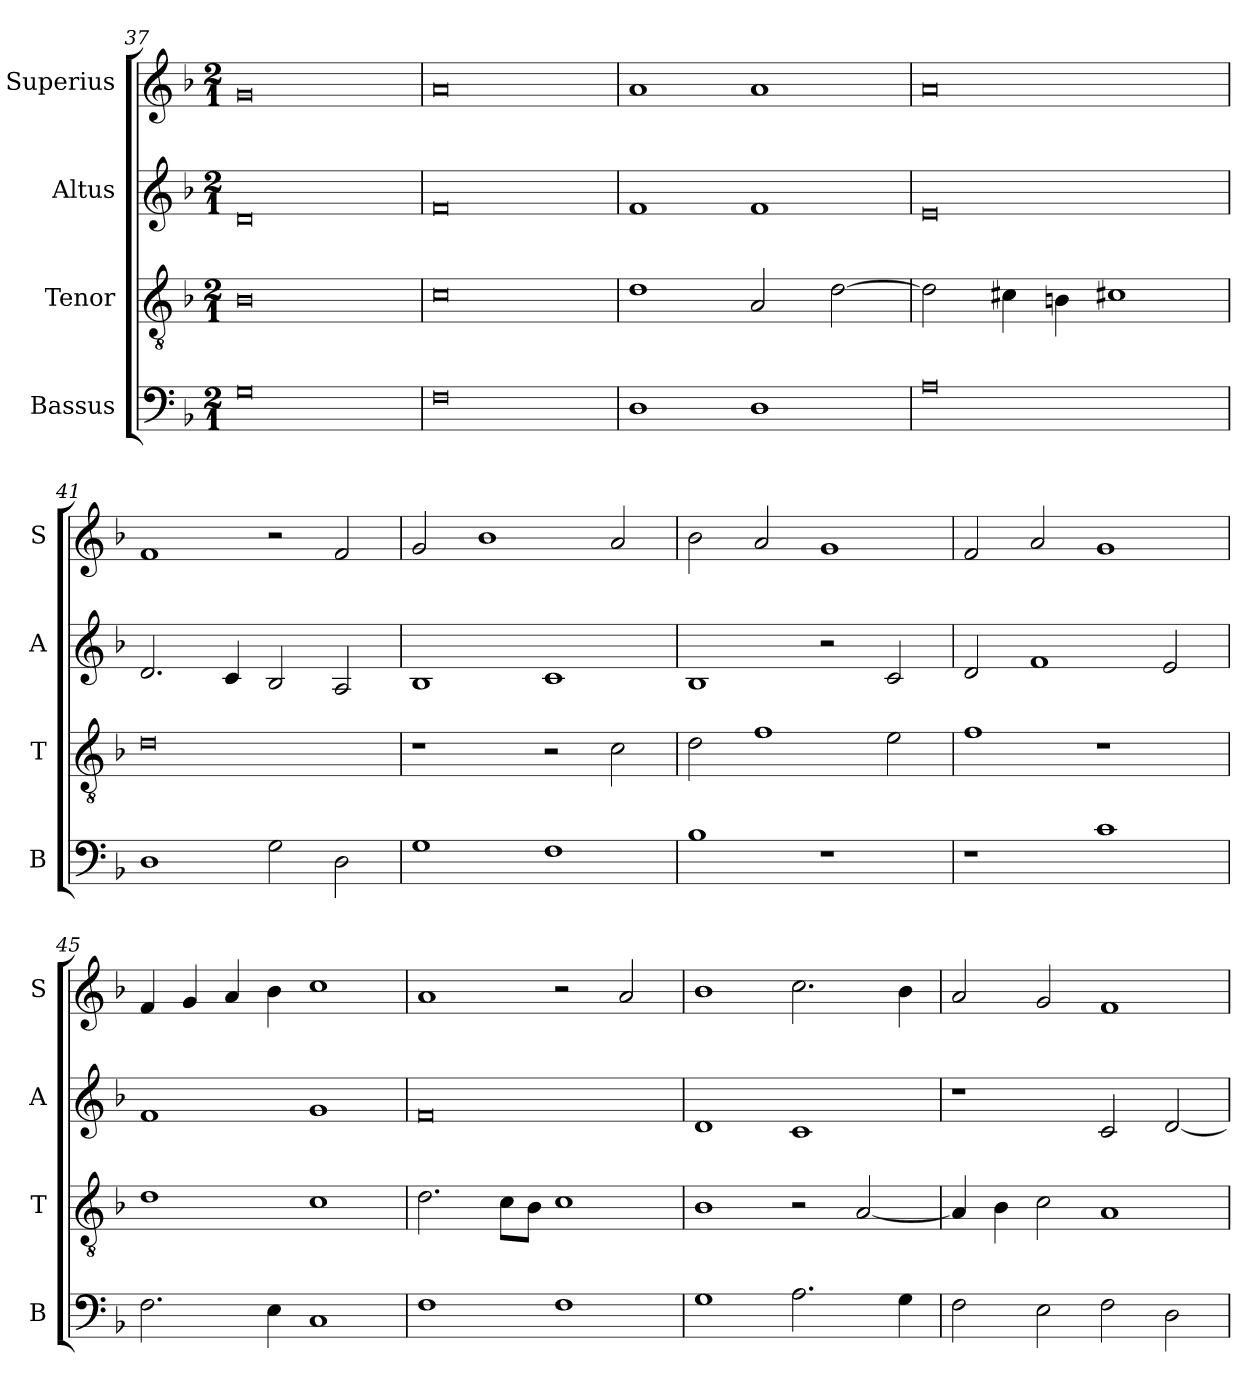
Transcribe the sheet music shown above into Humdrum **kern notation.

**kern	**kern	**kern	**kern
*part4	*part3	*part2	*part1
*staff4	*staff3	*staff2	*staff1
*I"Bassus	*I"Tenor	*I"Altus	*I"Superius
*I'B	*I'T	*I'A	*I'S
*clefF4	*clefGv2	*clefG2	*clefG2
*k[b-]	*k[b-]	*k[b-]	*k[b-]
*F:	*F:	*F:	*F:
*M2/1	*M2/1	*M2/1	*M2/1
=37	=37	=37	=37
0G	0B-	0d	0g
=38	=38	=38	=38
0F	0c	0f	0a
=39	=39	=39	=39
1D	1d	1f	1a
1D	2A	1f	1a
.	[2d	.	.
=40	=40	=40	=40
0A	2d]	0e	0a
.	4c#X	.	.
.	4Bn	.	.
.	1c#X	.	.
=41	=41	=41	=41
1D	0d	2.d	1f
.	.	4c	.
2G	.	2B-	2r
2D	.	2A	2f
=42	=42	=42	=42
1G	1r	1B-	2g
.	.	.	1b-
1F	2r	1c	.
.	2c	.	2a
=43	=43	=43	=43
1B-	2d	1B-	2b-
.	1f	.	2a
1r	.	2r	1g
.	2e	2c	.
=44	=44	=44	=44
1r	1f	2d	2f
.	.	1f	2a
1c	1r	.	1g
.	.	2e	.
=45	=45	=45	=45
2.F	1d	1f	4f
.	.	.	4g
.	.	.	4a
4E	.	.	4b-
1C	1c	1g	1cc
=46	=46	=46	=46
1F	2.d	0f	1a
.	8cL	.	.
.	8B-J	.	.
1F	1c	.	2r
.	.	.	2a
=47	=47	=47	=47
1G	1B-	1d	1b-
2.A	2r	1c	2.cc
.	[2A	.	.
4G	.	.	4b-
=48	=48	=48	=48
2F	4A]	1r	2a
.	4B-	.	.
2E	2c	.	2g
2F	1A	2c	1f
2D	.	[2d	.
=	=	=	=
*-	*-	*-	*-
